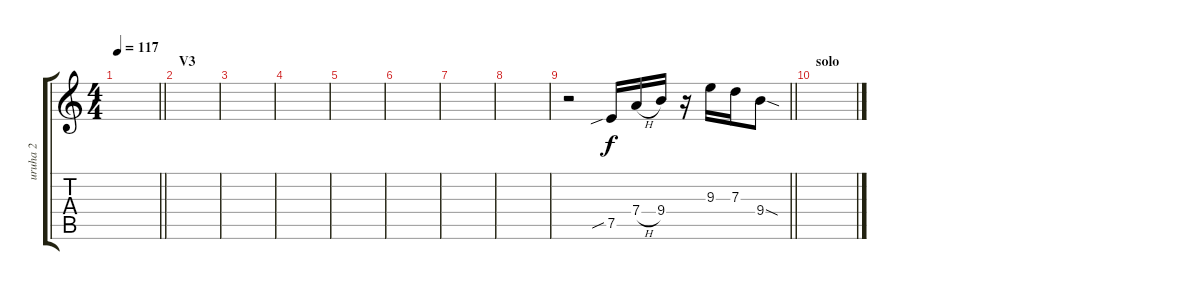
\track ("uruha 2" "uruha 2") {instrument distortionguitar}
\staff {score tabs}
\tuning (E4 B3 G3 D3 A2 E2) {hide}
\ts (4 4)
\tempo 117
\clef g2
\barLineRight lightlight
\ks c
|
\section ("" "V3")
|
|
|
|
|
|
|
\barLineRight lightlight
r.2{volume 10 instrument distortionguitar} 7.5{sib}.16 7.4{h}.16 9.4.16 r.16 9.3.16 7.3.16 9.4{sod}.8 |
\section ("" "solo")
